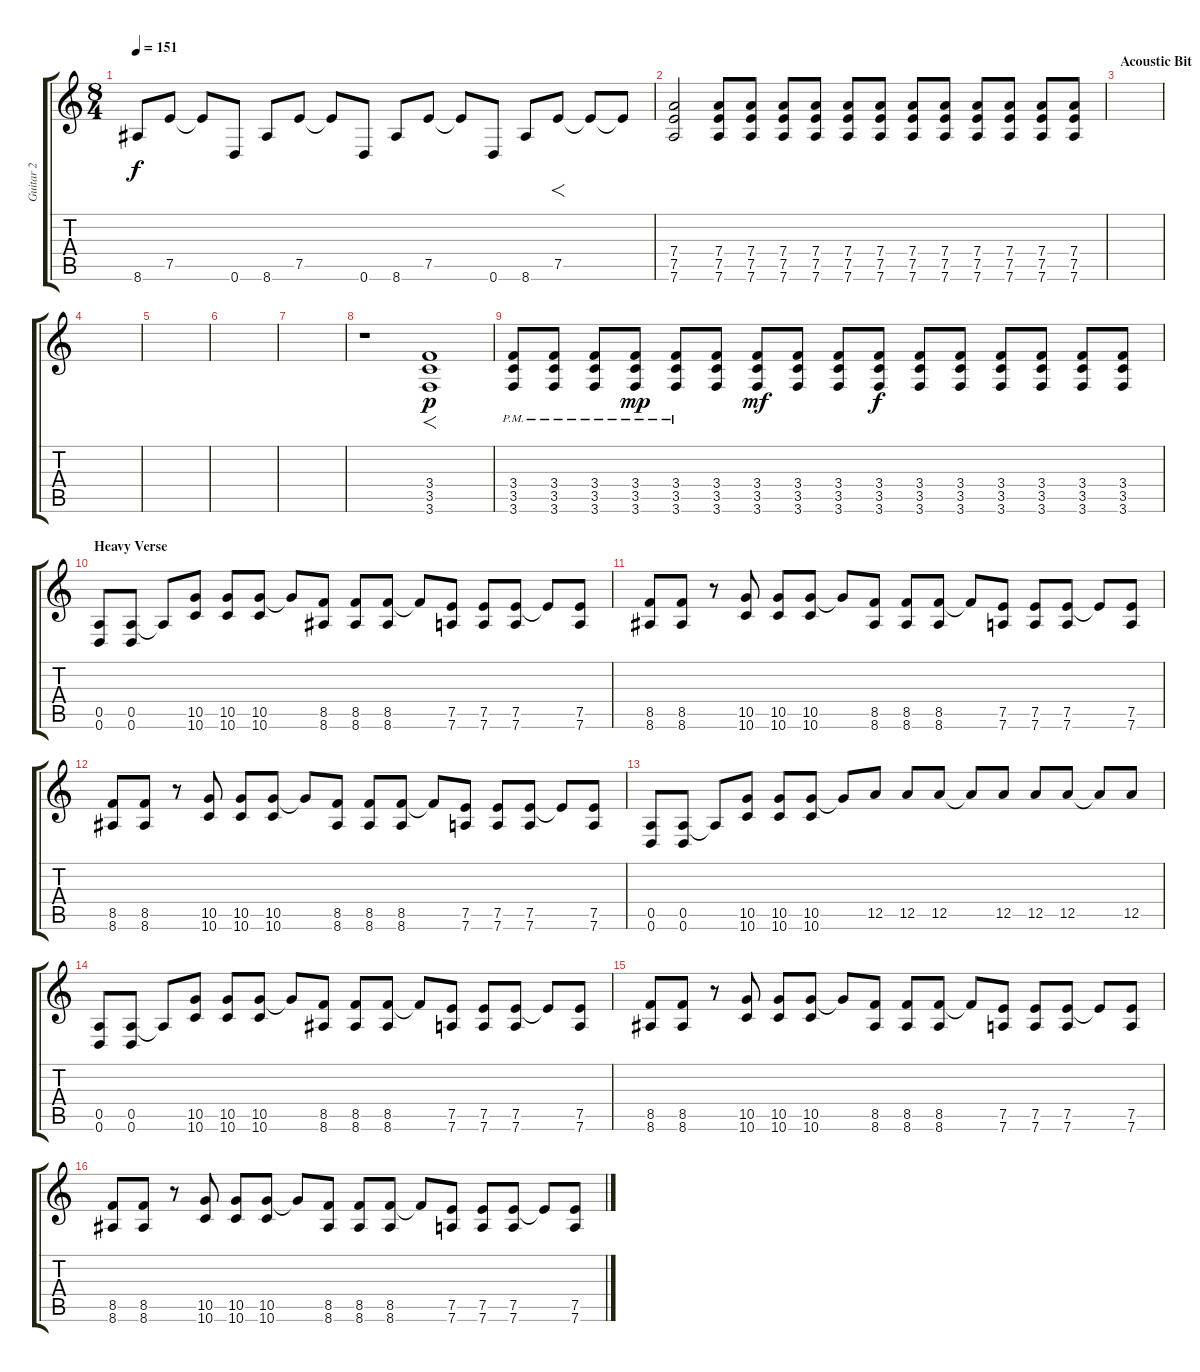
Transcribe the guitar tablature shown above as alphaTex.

\track ("Guitar 2" "Guitar 2") {instrument distortionguitar}
\staff {score tabs}
\tuning (E4 B3 G3 D3 A2 D2) {hide}
\ts (8 4)
\tempo 151
\clef g2
\ks c
8.6.8{dy f} 7.5.8 7.5{t}.8 0.6.8 8.6.8 7.5.8 7.5{t}.8 0.6.8 8.6.8 7.5.8 7.5{t}.8 0.6.8 8.6.8 7.5.8{f} 7.5{t}.8 7.5{t}.8 |
(7.4 7.5 7.6).2{volume 16 instrument distortionguitar} (7.4 7.5 7.6).8 (7.4 7.5 7.6).8 (7.4 7.5 7.6).8 (7.4 7.5 7.6).8 (7.4 7.5 7.6).8 (7.4 7.5 7.6).8 (7.4 7.5 7.6).8 (7.4 7.5 7.6).8 (7.4 7.5 7.6).8 (7.4 7.5 7.6).8 (7.4 7.5 7.6).8 (7.4 7.5 7.6).8 |
\section ("" "Acoustic Bit")
|
|
|
|
|
r.1 (3.4 3.5 3.6).1{f dy p} |
(3.4{pm} 3.5{pm} 3.6{pm}).8 (3.4{pm} 3.5{pm} 3.6{pm}).8 (3.4{pm} 3.5{pm} 3.6{pm}).8 (3.4{pm} 3.5{pm} 3.6{pm}).8{dy mp} (3.4{pm} 3.5{pm} 3.6{pm}).8 (3.4 3.5 3.6).8 (3.4 3.5 3.6).8{dy mf} (3.4 3.5 3.6).8 (3.4 3.5 3.6).8 (3.4 3.5 3.6).8{dy f} (3.4 3.5 3.6).8 (3.4 3.5 3.6).8 (3.4 3.5 3.6).8 (3.4 3.5 3.6).8 (3.4 3.5 3.6).8 (3.4 3.5 3.6).8 |
\section ("" "Heavy Verse")
(0.5 0.6).8{volume 10} (0.5 0.6).8 0.5{t}.8 (10.5 10.6).8 (10.5 10.6).8 (10.5 10.6).8 10.5{t}.8 (8.5 8.6).8 (8.5 8.6).8 (8.5 8.6).8 8.5{t}.8 (7.5 7.6).8 (7.5 7.6).8 (7.5 7.6).8 7.5{t}.8 (7.5 7.6).8 |
(8.5 8.6).8 (8.5 8.6).8 r.8 (10.5 10.6).8 (10.5 10.6).8 (10.5 10.6).8 10.5{t}.8 (8.5 8.6).8 (8.5 8.6).8 (8.5 8.6).8 8.5{t}.8 (7.5 7.6).8 (7.5 7.6).8 (7.5 7.6).8 7.5{t}.8 (7.5 7.6).8 |
(8.5 8.6).8 (8.5 8.6).8 r.8 (10.5 10.6).8 (10.5 10.6).8 (10.5 10.6).8 10.5{t}.8 (8.5 8.6).8 (8.5 8.6).8 (8.5 8.6).8 8.5{t}.8 (7.5 7.6).8 (7.5 7.6).8 (7.5 7.6).8 7.5{t}.8 (7.5 7.6).8 |
(0.5 0.6).8 (0.5 0.6).8 0.5{t}.8 (10.5 10.6).8 (10.5 10.6).8 (10.5 10.6).8 10.5{t}.8 12.5.8 12.5.8 12.5.8 12.5{t}.8 12.5.8 12.5.8 12.5.8 12.5{t}.8 12.5.8 |
(0.5 0.6).8{volume 10} (0.5 0.6).8 0.5{t}.8 (10.5 10.6).8 (10.5 10.6).8 (10.5 10.6).8 10.5{t}.8 (8.5 8.6).8 (8.5 8.6).8 (8.5 8.6).8 8.5{t}.8 (7.5 7.6).8 (7.5 7.6).8 (7.5 7.6).8 7.5{t}.8 (7.5 7.6).8 |
(8.5 8.6).8 (8.5 8.6).8 r.8 (10.5 10.6).8 (10.5 10.6).8 (10.5 10.6).8 10.5{t}.8 (8.5 8.6).8 (8.5 8.6).8 (8.5 8.6).8 8.5{t}.8 (7.5 7.6).8 (7.5 7.6).8 (7.5 7.6).8 7.5{t}.8 (7.5 7.6).8 |
(8.5 8.6).8 (8.5 8.6).8 r.8 (10.5 10.6).8 (10.5 10.6).8 (10.5 10.6).8 10.5{t}.8 (8.5 8.6).8 (8.5 8.6).8 (8.5 8.6).8 8.5{t}.8 (7.5 7.6).8 (7.5 7.6).8 (7.5 7.6).8 7.5{t}.8 (7.5 7.6).8
